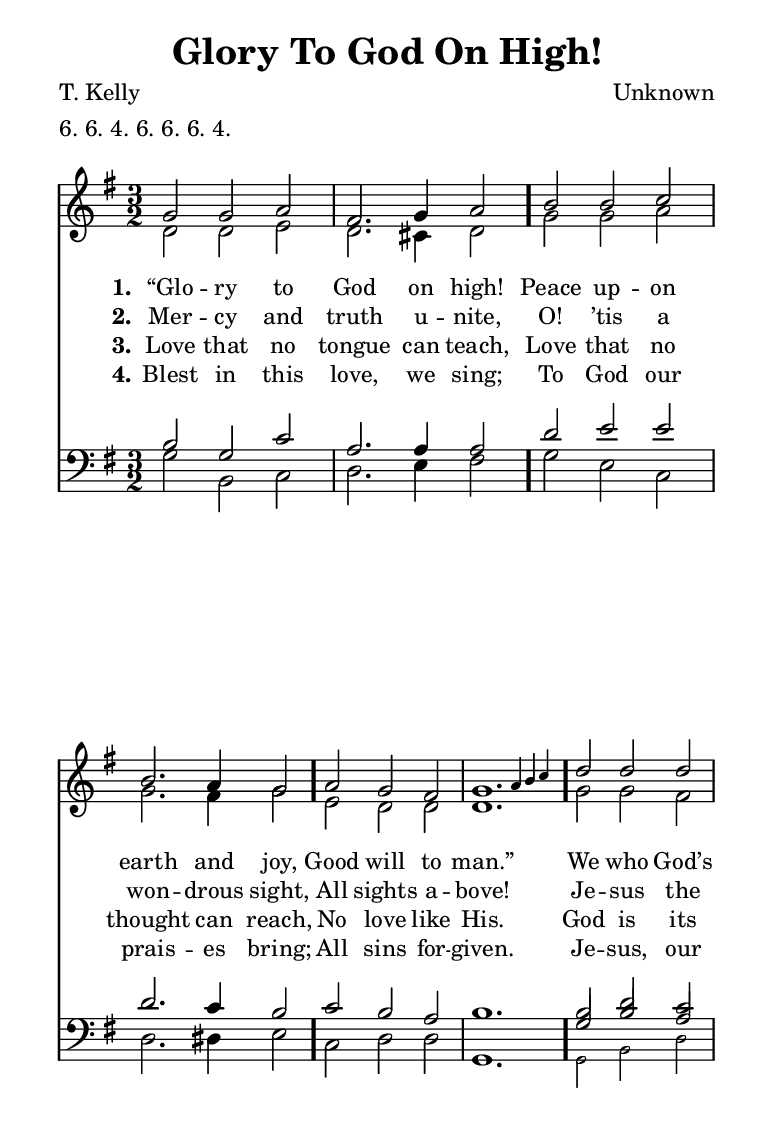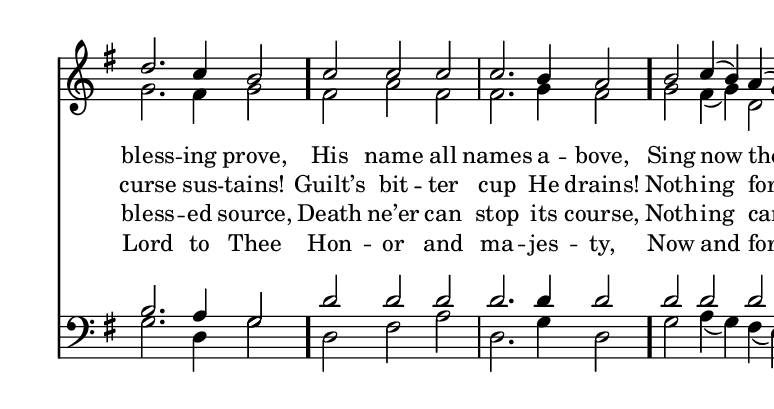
\include "common/global.ily"
\paper {
  \include "common/paper.ily"
  ragged-last-bottom = ##t
  systems-per-page = ##f
  system-count = 3
}

\header{
  hymnnumber = "174"
  title = "Glory To God On High!"
  tunename = "National Anthem"
  meter = "6. 6. 4. 6. 6. 6. 4."
  poet = "T. Kelly"
  composer = "Unknown"
  %copyright = ""
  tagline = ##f
}

global = {
  \include "common/overrides.ily"
  \override Staff.TimeSignature.style = #'()
  \time 3/2
  \override Score.MetronomeMark.transparent = ##t % hide all fermata changes too
  \tempo 2=80
  \key g \major
  \autoBeamOff
}

notesSoprano = {
\global
\relative c'' {

  g2 g a | fis2. g4 a2 |
  b2 b c | b2. a4 g2 |
  a2 g fis | \afterGrace g1. { a4 b c }
  d2 d d | d2. c4 b2 |
  c2 c c | c2. b4 a2 |
  b2 c4( b) a( g) | b2. c4 d2 |
  e4( c) b2 a | g1. |
  
  \bar "|."

}
}

notesAlto = {
\global
\relative e' {

  d2 d e | d2. cis4 d2 |
  g2 g a | g2. fis4 g2 |
  e2 d d | d1. |
  g2 g fis | g2. fis4 g2 |
  fis2 a fis | fis2. g4 fis2 |
  g2 fis4( g) d2 | g2. fis4 g2 |
  g4( a) g2 fis | g1. |

}
}

notesTenor = {
\global
\relative a {

  b2 g c | a2. a4 a2 |
  d2 e e | d2. c4 b2 |
  c2 b a | b1. |
  b2 d c | b2. a4 g2 |
  d'2 d d | d2. d4 d2 |
  d2 d d | d2. c4 b2 |
  c4( e) d2 d4( c) | b1.

}
}

notesBass = {
\global
\relative f {

  g2 b, c | d2. e4 fis2 |
  g2 e c | d2. dis4 e2 |
  c2 d d | g,1. |
  << { g'2 b a } \\ \override NoteHead.font-size = #-3 { g,2 b d } >> | g2. d4 g2 |
  d2 fis a | d,2. g4 d2 |
  g2 a4( g) fis( e) | d( c) b( a) g2 |
  c2 d d | g,1. |

}
}

wordsA = \lyricmode {
\set stanza = "1."

“Glo -- ry to God on high! \bar "."
Peace up -- on earth and joy, \bar "."
Good will to man.” \bar "."
We who God’s bless -- ing prove, \bar "."
His name all names a -- bove, \bar "."
Sing now the Sav -- iour’s love, \bar "."
Too vast to scan. \bar "."

}

wordsB = \lyricmode {
\set stanza = "2."

Mer -- cy and truth u -- nite,
O! ’tis a won -- drous sight,
All sights a -- bove!
Je -- sus the curse sus -- tains!
Guilt’s bit -- ter cup He drains!
Noth -- ing for us re -- mains–
Noth -- ing but love.

}

wordsC = \lyricmode {
\set stanza = "3."

Love that no tongue can teach,
Love that no thought can reach,
No love like His.
God is its bless -- ed source,
Death ne’er can stop its course,
Noth -- ing can stay its force;
Match -- less it is.

}

wordsD = \lyricmode {
\set stanza = "4."

Blest in this love, we sing;
To God our prais -- es bring;
All sins for -- given.
Je -- sus, our Lord to Thee
Hon -- or and ma -- jes -- ty,
Now and for -- ev -- er be,
Here and in heaven.

}

\score {
  \context ChoirStaff <<
    \context Staff = upper <<
      \set ChoirStaff.systemStartDelimiter = #'SystemStartBar
      \context Voice  = sopranos { \voiceOne << \notesSoprano >> }
      \context Voice  = altos { \voiceTwo << \notesAlto >> }
      \context Lyrics = one   \lyricsto sopranos \wordsA
      \context Lyrics = two   \lyricsto sopranos \wordsB
      \context Lyrics = three \lyricsto sopranos \wordsC
      \context Lyrics = four  \lyricsto sopranos \wordsD
    >>
    \context Staff = men <<
      \clef bass
      \context Voice  = tenors { \voiceOne << \notesTenor >> }
      \context Voice  = basses { \voiceTwo << \notesBass >> }
    >>
  >>
  \layout {
    \include "common/layout.ily"
  }
  \midi{
    \include "common/midi.ily"
  }
}

\version "2.18.2"  % necessary for upgrading to future LilyPond versions.

% vi:set et ts=2 sw=2 ai nocindent syntax=lilypond:
